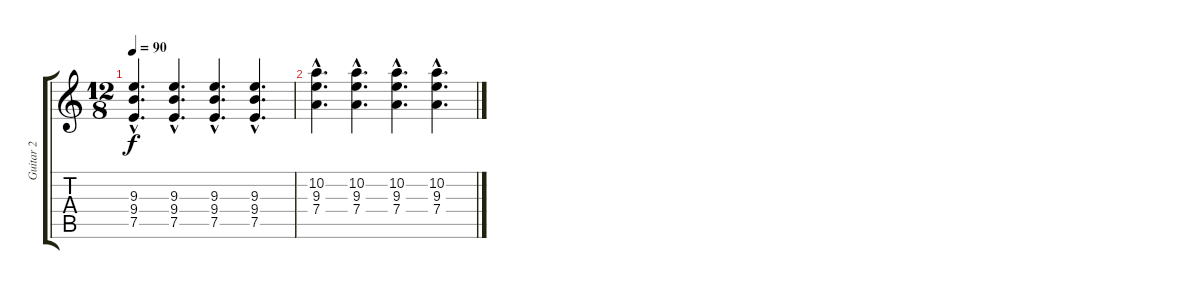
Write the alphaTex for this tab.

\track ("Guitar 2" "Guitar 2") {instrument overdrivenguitar}
\staff {score tabs}
\tuning (E4 B3 G3 D3 A2 E2) {hide}
\ts (12 8)
\tempo 90
\clef g2
\ks c
(9.3{hac} 9.4{hac} 7.5{hac}).4{d dy f} (9.3{hac} 9.4{hac} 7.5{hac}).4{d} (9.3{hac} 9.4{hac} 7.5{hac}).4{d} (9.3{hac} 9.4{hac} 7.5{hac}).4{d} |
(10.2{hac} 9.3{hac} 7.4{hac}).4{d} (10.2{hac} 9.3{hac} 7.4{hac}).4{d} (10.2{hac} 9.3{hac} 7.4{hac}).4{d} (10.2{hac} 9.3{hac} 7.4{hac}).4{d}
